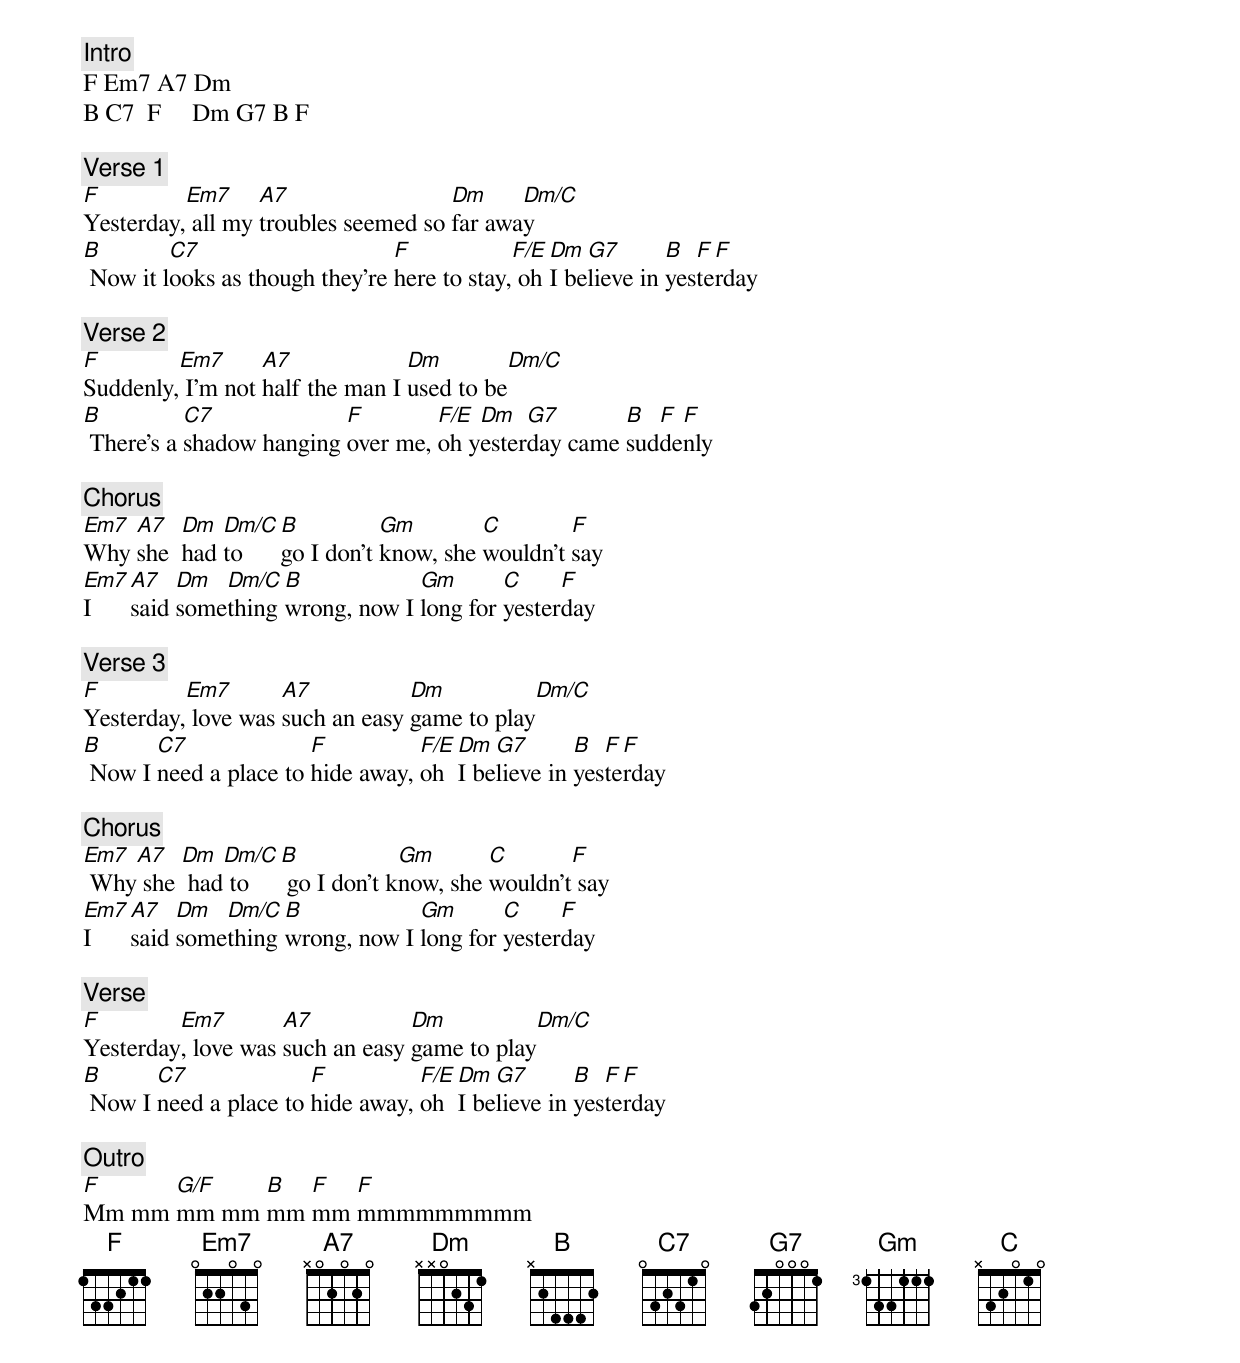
[Intro]
F Em7 A7 Dm
B C7  F     Dm G7 B F

[Verse 1]
F         Em7     A7                 Dm     Dm/C
Yesterday, all my troubles seemed so far away
B        C7                     F            F/E Dm  G7       B  F F
 Now it looks as though they're here to stay, oh I believe in yesterday

[Verse 2]
F        Em7      A7             Dm         Dm/C
Suddenly, I'm not half the man I used to be
B          C7             F        F/E Dm   G7       B  F F
 There's a shadow hanging over me, oh yesterday came suddenly

[Chorus]
Em7 A7   Dm  Dm/C B          Gm        C        F
Why she  had to   go I don't know, she wouldn't say
Em7 A7   Dm  Dm/C  B            Gm       C     F
I   said something wrong, now I long for yesterday

[Verse 3]
F         Em7       A7           Dm          Dm/C
Yesterday, love was such an easy game to play
B      C7              F          F/E Dm  G7       B  F F
 Now I need a place to hide away, oh  I believe in yesterday

[Chorus]
Em7 A7   Dm  Dm/C B            Gm       C       F
 Why she  had to   go I don't know, she wouldn't say
Em7 A7   Dm  Dm/C  B            Gm       C     F
I   said something wrong, now I long for yesterday

[Verse]
F        Em7        A7           Dm           Dm/C
Yesterday, love was such an easy game to play
B      C7              F          F/E Dm  G7       B  F F
 Now I need a place to hide away, oh  I believe in yesterday

[Outro]
F     G/F   B  F  F
Mm mm mm mm mm mm mmmmmmmmm
